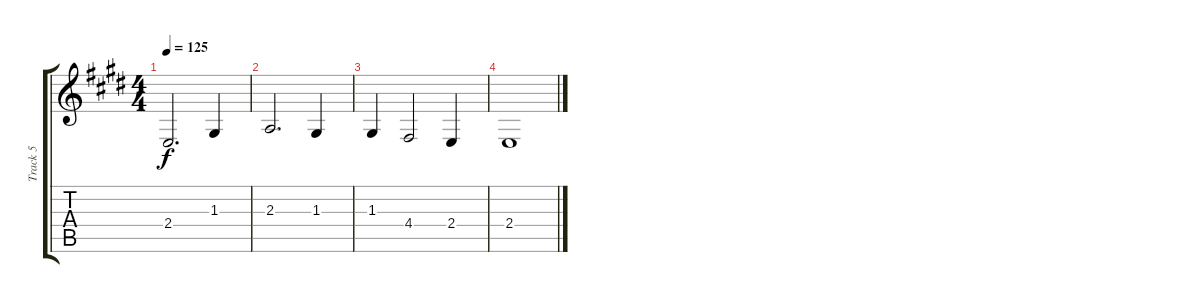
\track ("Track 5" "Track 5") {instrument violin}
\staff {score tabs}
\tuning (E4 B3 G3 D3 A2 E2) {hide}
\ts (4 4)
\tempo 125
\clef g2
\ks e
2.4.2{d dy f} 1.3.4 |
2.3.2{d} 1.3.4 |
1.3.4 4.4.2 2.4.4 |
2.4.1
